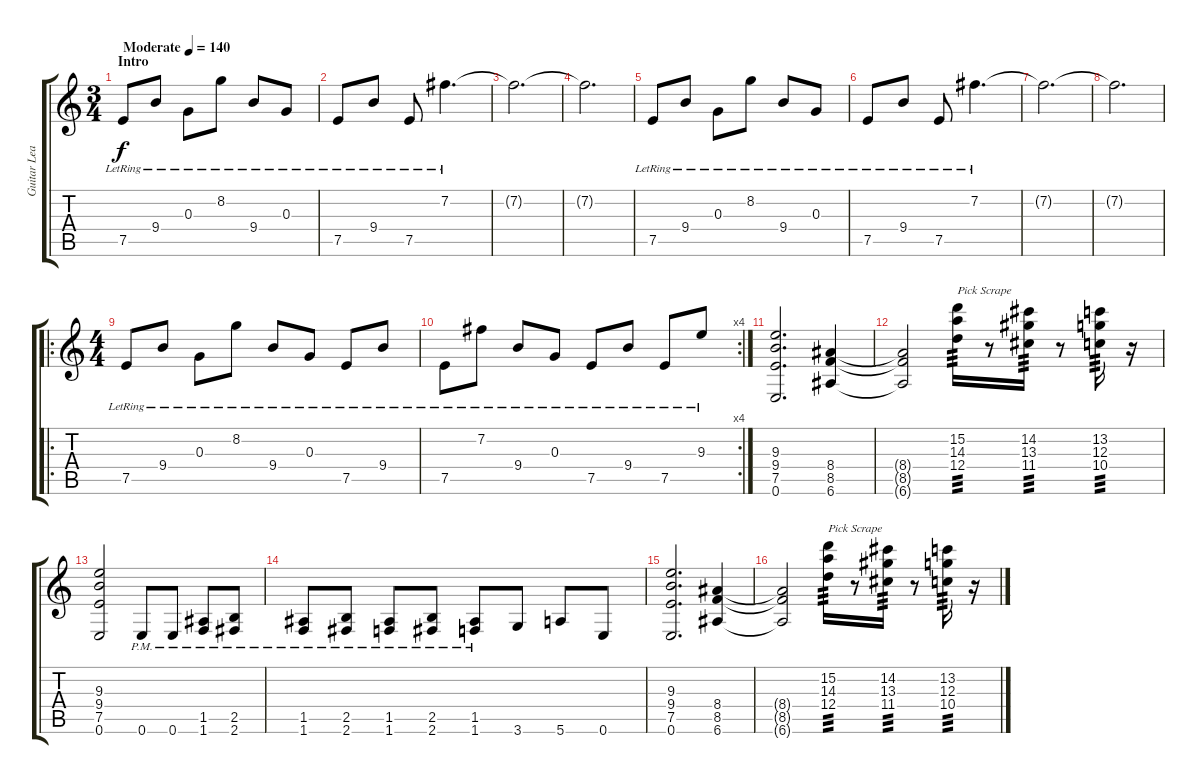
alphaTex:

\track ("Guitar Lead" "Guitar Lea") {instrument electricguitarclean}
\staff {score tabs}
\tuning (E4 B3 G3 D3 A2 E2) {hide}
\ts (3 4)
\section ("" "Intro")
\tempo (140 "Moderate")
\clef g2
\ks c
7.5{lr}.8{dy f instrument electricguitarclean} 9.4{lr}.8 0.3{lr}.8 8.2{lr}.8 9.4{lr}.8 0.3{lr}.8 |
7.5{lr}.8 9.4{lr}.8 7.5{lr}.8 7.2{lr}.4{d} |
7.2{t}.2{d} |
7.2{t}.2{d} |
7.5{lr}.8 9.4{lr}.8 0.3{lr}.8 8.2{lr}.8 9.4{lr}.8 0.3{lr}.8 |
7.5{lr}.8 9.4{lr}.8 7.5{lr}.8 7.2{lr}.4{d} |
7.2{t}.2{d} |
7.2{t}.2{d} |
\ro
\ts (4 4)
7.5{lr}.8 9.4{lr}.8 0.3{lr}.8 8.2{lr}.8 9.4{lr}.8 0.3{lr}.8 7.5{lr}.8 9.4{lr}.8 |
\rc 4
7.5{lr}.8 7.2{lr}.8 9.4{lr}.8 0.3{lr}.8 7.5{lr}.8 9.4{lr}.8 7.5{lr}.8 9.3{lr}.8 |
(9.3 9.4 7.5 0.6).2{d volume 12 instrument distortionguitar} (8.4 8.5 6.6).4 |
(8.4{t} 8.5{t} 6.6{t}).2 (15.2 14.3 12.4).16{txt "Pick Scrape" tp 3} r.8 (14.2 13.3 11.4).16{tp 3} r.8 (13.2 12.3 10.4).16{tp 3} r.16 |
(9.3 9.4 7.5 0.6).2 0.6{pm}.8 0.6{pm}.8 (1.5{pm} 1.6{pm}).8 (2.5{pm} 2.6{pm}).8 |
(1.5{pm} 1.6{pm}).8 (2.5{pm} 2.6{pm}).8 (1.5{pm} 1.6{pm}).8 (2.5{pm} 2.6{pm}).8 (1.5{pm} 1.6{pm}).8 3.6.8 5.6.8 0.6.8 |
(9.3 9.4 7.5 0.6).2{d} (8.4 8.5 6.6).4 |
(8.4{t} 8.5{t} 6.6{t}).2 (15.2 14.3 12.4).16{txt "Pick Scrape" tp 3} r.8 (14.2 13.3 11.4).16{tp 3} r.8 (13.2 12.3 10.4).16{tp 3} r.16
